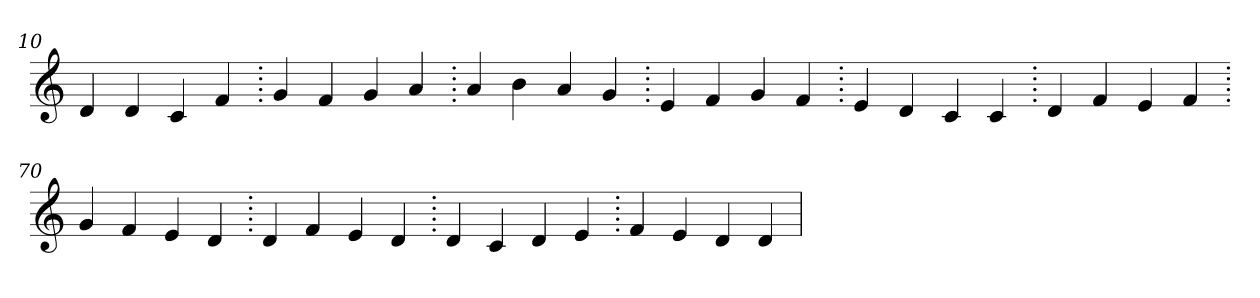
**kern
*part1
*staff1
*clefG2
=10.
4d
4d
4c
4f
=20.
4g
4f
4g
4a
=30.
4a
4b
4a
4g
=40.
4e
4f
4g
4f
=50.
4e
4d
4c
4c
=60.
4d
4f
4e
4f
=70.
4g
4f
4e
4d
=80.
4d
4f
4e
4d
=90.
4d
4c
4d
4e
=100.
4f
4e
4d
4d
=
*-
